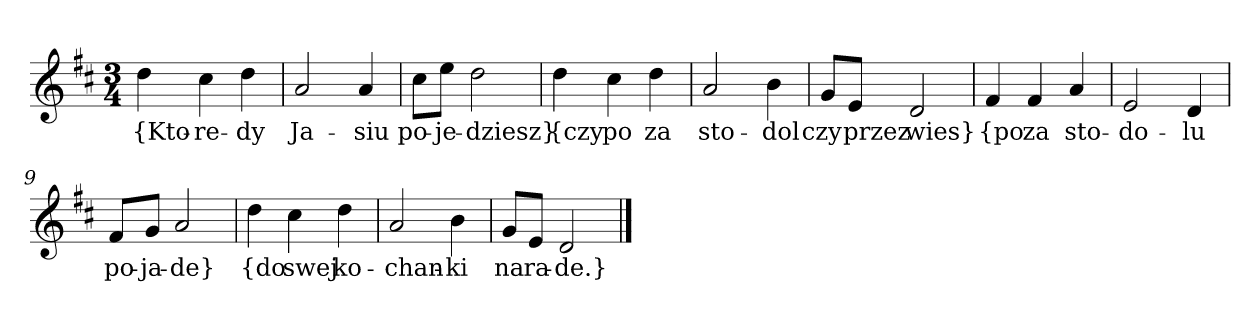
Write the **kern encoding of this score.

**kern	**text
*part1	*part1
*staff1	*staff1
*clefG2	*
*k[f#c#]	*
*D:	*
*M3/4	*
=	=
4dd	{Kto-
4cc#	-re-
4dd	-dy
=2	=2
2a	Ja-
4a	-siu
=3	=3
8cc#\L	po-
8ee\J	-je-
2dd	-dziesz}
=4y	=4y
4dd	{czy
4cc#	po
4dd	za
=5	=5
2a	sto-
4b	-dol
=6	=6
8g/L	czy
8e/J	przez
2d	wies}
=7y	=7y
4f#	{po
4f#	za
4a	sto-
=8	=8
2e	-do-
4d	-lu
=9	=9
8f#/L	po-
8g/J	-ja-
2a	-de}
=10y	=10y
4dd	{do
4cc#	swej
4dd	ko-
=11	=11
2a	-chan-
4b	-ki
=12	=12
8g/L	na
8e/J	ra-
2d	-de.}
==	==
*-	*-
